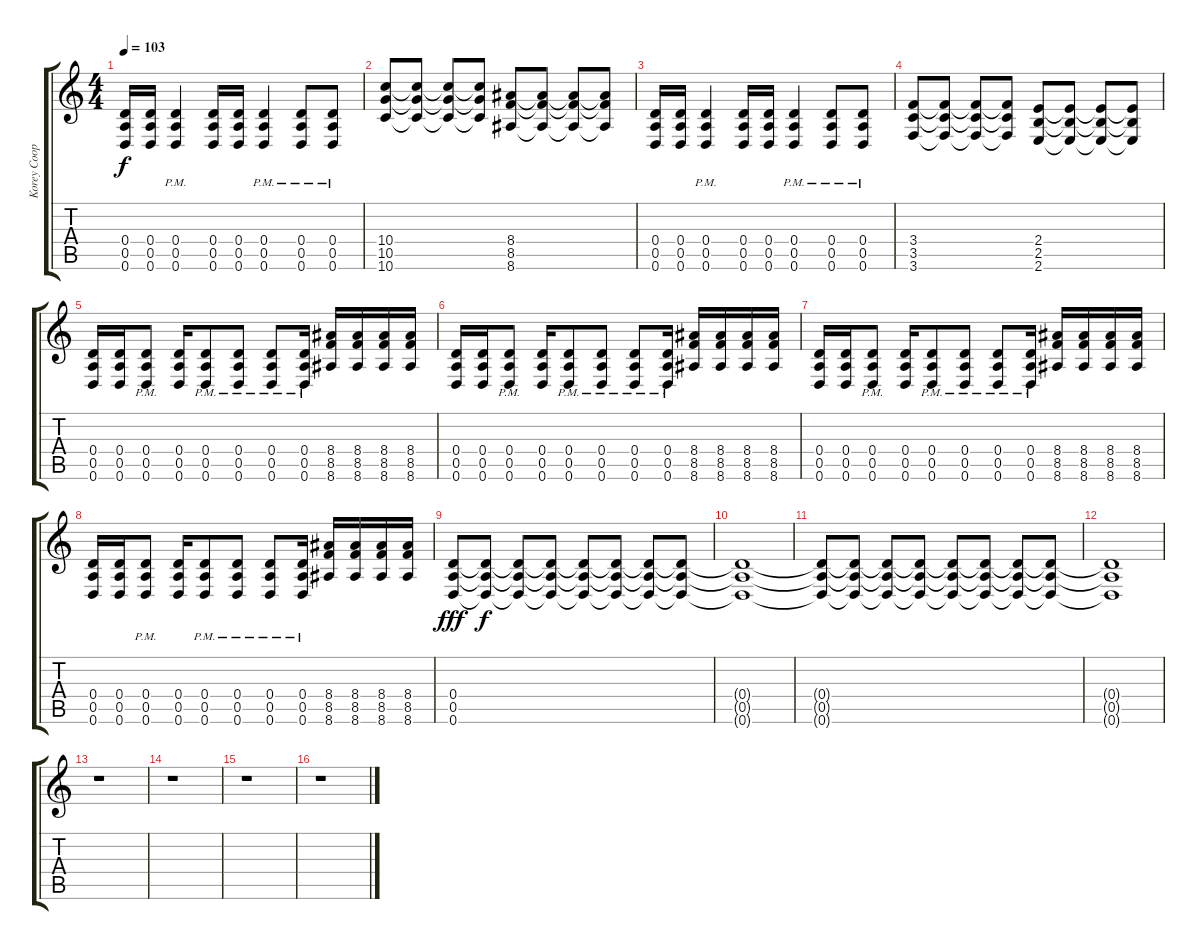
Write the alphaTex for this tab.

\track ("Korey Cooper - Guitar" "Korey Coop") {instrument distortionguitar}
\staff {score tabs}
\tuning (E4 B3 G3 D3 A2 D2) {hide}
\ts (4 4)
\tempo 103
\clef g2
\ks c
(0.4 0.5 0.6).16{dy f} (0.4 0.5 0.6).16 (0.4{pm} 0.5{pm} 0.6{pm}).4 (0.4 0.5 0.6).16 (0.4 0.5 0.6).16 (0.4{pm} 0.5{pm} 0.6{pm}).4 (0.4{pm} 0.5{pm} 0.6{pm}).8 (0.4{pm} 0.5{pm} 0.6{pm}).8 |
(10.4 10.5 10.6).8 (10.4{t} 10.5{t} 10.6{t}).8 (10.4{t} 10.5{t} 10.6{t}).8 (10.4{t} 10.5{t} 10.6{t}).8 (8.4 8.5 8.6).8 (8.4{t} 8.5{t} 8.6{t}).8 (8.4{t} 8.5{t} 8.6{t}).8 (8.4{t} 8.5{t} 8.6{t}).8 |
(0.4 0.5 0.6).16 (0.4 0.5 0.6).16 (0.4{pm} 0.5{pm} 0.6{pm}).4 (0.4 0.5 0.6).16 (0.4 0.5 0.6).16 (0.4{pm} 0.5{pm} 0.6{pm}).4 (0.4{pm} 0.5{pm} 0.6{pm}).8 (0.4{pm} 0.5{pm} 0.6{pm}).8 |
(3.4 3.5 3.6).8 (3.4{t} 3.5{t} 3.6{t}).8 (3.4{t} 3.5{t} 3.6{t}).8 (3.4{t} 3.5{t} 3.6{t}).8 (2.4 2.5 2.6).8 (2.4{t} 2.5{t} 2.6{t}).8 (2.4{t} 2.5{t} 2.6{t}).8 (2.4{t} 2.5{t} 2.6{t}).8 |
(0.4 0.5 0.6).16 (0.4 0.5 0.6).16 (0.4{pm} 0.5{pm} 0.6{pm}).8 (0.4 0.5 0.6).16 (0.4{pm} 0.5{pm} 0.6{pm}).8 (0.4{pm} 0.5{pm} 0.6{pm}).8 (0.4{pm} 0.5{pm} 0.6{pm}).8 (0.4{pm} 0.5{pm} 0.6{pm}).16 (8.4 8.5 8.6).16 (8.4 8.5 8.6).16 (8.4 8.5 8.6).16 (8.4 8.5 8.6).16 |
(0.4 0.5 0.6).16 (0.4 0.5 0.6).16 (0.4{pm} 0.5{pm} 0.6{pm}).8 (0.4 0.5 0.6).16 (0.4{pm} 0.5{pm} 0.6{pm}).8 (0.4{pm} 0.5{pm} 0.6{pm}).8 (0.4{pm} 0.5{pm} 0.6{pm}).8 (0.4{pm} 0.5{pm} 0.6{pm}).16 (8.4 8.5 8.6).16 (8.4 8.5 8.6).16 (8.4 8.5 8.6).16 (8.4 8.5 8.6).16 |
(0.4 0.5 0.6).16 (0.4 0.5 0.6).16 (0.4{pm} 0.5{pm} 0.6{pm}).8 (0.4 0.5 0.6).16 (0.4{pm} 0.5{pm} 0.6{pm}).8 (0.4{pm} 0.5{pm} 0.6{pm}).8 (0.4{pm} 0.5{pm} 0.6{pm}).8 (0.4{pm} 0.5{pm} 0.6{pm}).16 (8.4 8.5 8.6).16 (8.4 8.5 8.6).16 (8.4 8.5 8.6).16 (8.4 8.5 8.6).16 |
(0.4 0.5 0.6).16 (0.4 0.5 0.6).16 (0.4{pm} 0.5{pm} 0.6{pm}).8 (0.4 0.5 0.6).16 (0.4{pm} 0.5{pm} 0.6{pm}).8 (0.4{pm} 0.5{pm} 0.6{pm}).8 (0.4{pm} 0.5{pm} 0.6{pm}).8 (0.4{pm} 0.5{pm} 0.6{pm}).16 (8.4 8.5 8.6).16 (8.4 8.5 8.6).16 (8.4 8.5 8.6).16 (8.4 8.5 8.6).16 |
(0.4 0.5 0.6).8{dy fff volume 5} (0.4{t} 0.5{t} 0.6{t}).8{dy f} (0.4{t} 0.5{t} 0.6{t}).8 (0.4{t} 0.5{t} 0.6{t}).8 (0.4{t} 0.5{t} 0.6{t}).8 (0.4{t} 0.5{t} 0.6{t}).8 (0.4{t} 0.5{t} 0.6{t}).8 (0.4{t} 0.5{t} 0.6{t}).8 |
(0.4{t} 0.5{t} 0.6{t}).1 |
(0.4{t} 0.5{t} 0.6{t}).8 (0.4{t} 0.5{t} 0.6{t}).8 (0.4{t} 0.5{t} 0.6{t}).8 (0.4{t} 0.5{t} 0.6{t}).8 (0.4{t} 0.5{t} 0.6{t}).8 (0.4{t} 0.5{t} 0.6{t}).8 (0.4{t} 0.5{t} 0.6{t}).8 (0.4{t} 0.5{t} 0.6{t}).8 |
(0.4{t} 0.5{t} 0.6{t}).1 |
r.1 |
r.1 |
r.1 |
r.1
